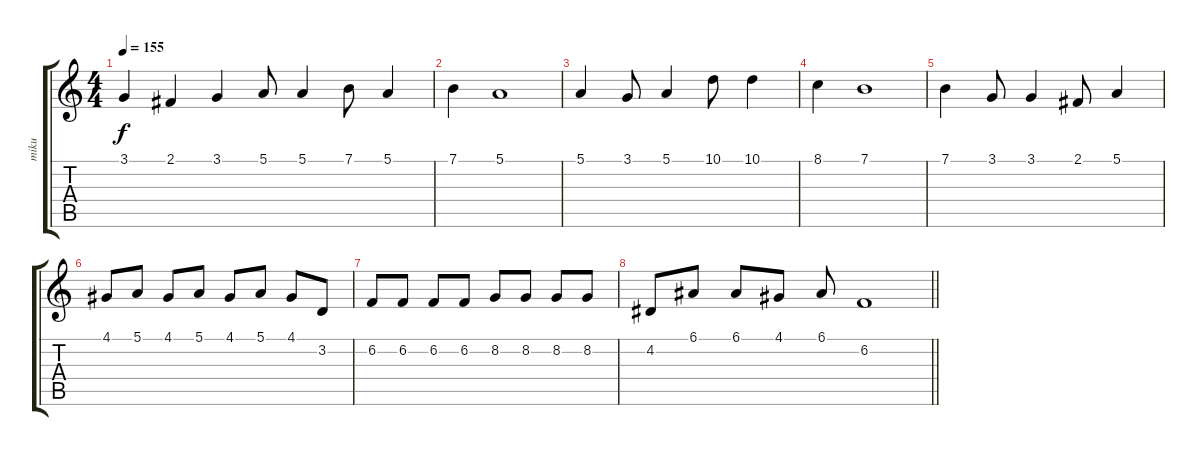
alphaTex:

\track ("miku" "miku") {instrument voiceoohs}
\staff {score tabs}
\tuning (E4 B3 G3 D3 A2 E2) {hide}
\ts (4 4)
\tempo 155
\clef g2
\ks c
3.1.4{dy f} 2.1.4 3.1.4 5.1.8 5.1.4 7.1.8 5.1.4 |
7.1.4 5.1.1 |
5.1.4 3.1.8 5.1.4 10.1.8 10.1.4 |
8.1.4 7.1.1 |
7.1.4 3.1.8 3.1.4 2.1.8 5.1.4 |
4.1.8 5.1.8 4.1.8 5.1.8 4.1.8 5.1.8 4.1.8 3.2.8 |
6.2.8 6.2.8 6.2.8 6.2.8 8.2.8 8.2.8 8.2.8 8.2.8 |
\barLineRight lightlight
4.2.8 6.1.8 6.1.8 4.1.8 6.1.8 6.2.1
